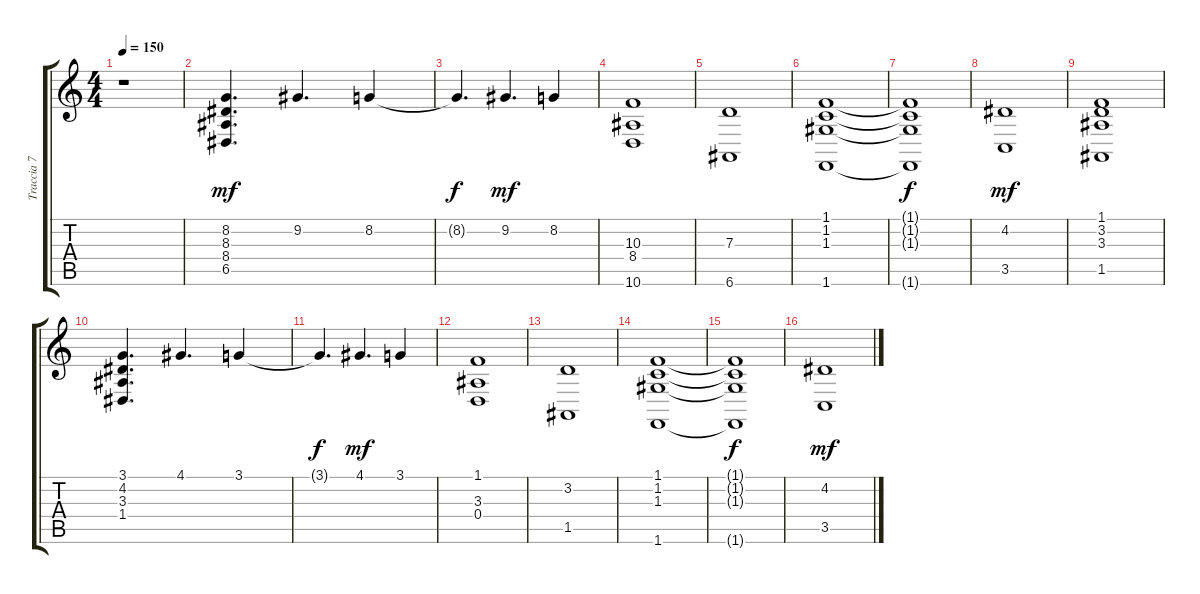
\track ("Traccia 7" "Traccia 7") {instrument stringensemble2}
\staff {score tabs}
\tuning (E4 B3 G3 D3 A2 E2) {hide}
\ts (4 4)
\tempo 150
\clef g2
\ks c
r.1{dy f} |
(8.2 8.3 8.4 6.5).4{d dy mf} 9.2.4{d} 8.2.4 |
8.2{t}.4{d dy f} 9.2.4{d dy mf} 8.2.4 |
(10.3 8.4 10.6).1 |
(7.3 6.6).1 |
(1.1 1.2 1.3 1.6).1 |
(1.1{t} 1.2{t} 1.3{t} 1.6{t}).1{dy f} |
(4.2 3.5).1{dy mf} |
(1.1 3.2 3.3 1.5).1 |
(3.1 4.2 3.3 1.4).4{d} 4.1.4{d} 3.1.4 |
3.1{t}.4{d dy f} 4.1.4{d dy mf} 3.1.4 |
(1.1 3.3 0.4).1 |
(3.2 1.5).1 |
(1.1 1.2 1.3 1.6).1 |
(1.1{t} 1.2{t} 1.3{t} 1.6{t}).1{dy f} |
(4.2 3.5).1{dy mf}
